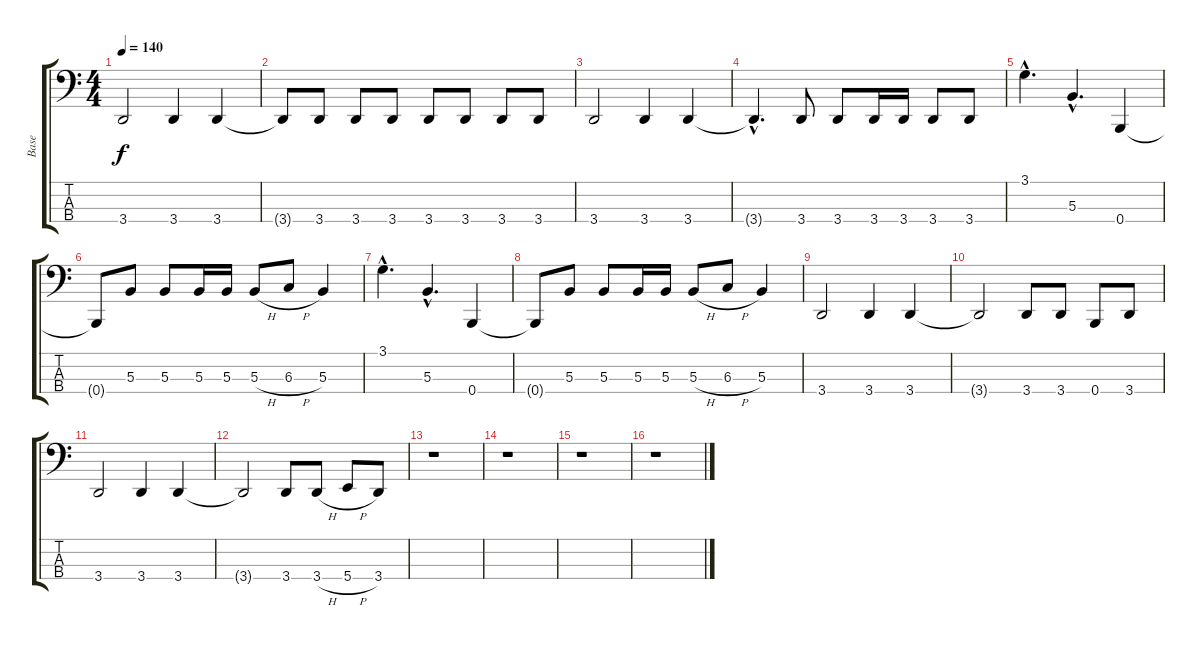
\track ("Base" "Base") {instrument electricbasspick}
\staff {score tabs}
\tuning (E2 B1 Gb1 B0) {hide}
\ts (4 4)
\tempo 140
\clef f4
\ks c
3.4.2{dy f} 3.4.4 3.4.4 |
3.4{t}.8 3.4.8 3.4.8 3.4.8 3.4.8 3.4.8 3.4.8 3.4.8 |
3.4.2 3.4.4 3.4.4 |
3.4{hac t}.4{d} 3.4.8 3.4.8 3.4.16 3.4.16 3.4.8 3.4.8 |
3.1{hac}.4{d volume 11} 5.3{hac}.4{d} 0.4.4 |
0.4{t}.8 5.3.8 5.3.8 5.3.16 5.3.16 5.3{h}.8 6.3{h}.8 5.3.4 |
3.1{hac}.4{d} 5.3{hac}.4{d} 0.4.4 |
0.4{t}.8 5.3.8 5.3.8 5.3.16 5.3.16 5.3{h}.8 6.3{h}.8 5.3.4 |
3.4.2{volume 16} 3.4.4 3.4.4 |
3.4{t}.2 3.4.8 3.4.8 0.4.8 3.4.8 |
3.4.2 3.4.4 3.4.4 |
3.4{t}.2 3.4.8 3.4{h}.8 5.4{h}.8 3.4.8 |
r.1 |
r.1 |
r.1 |
r.1
